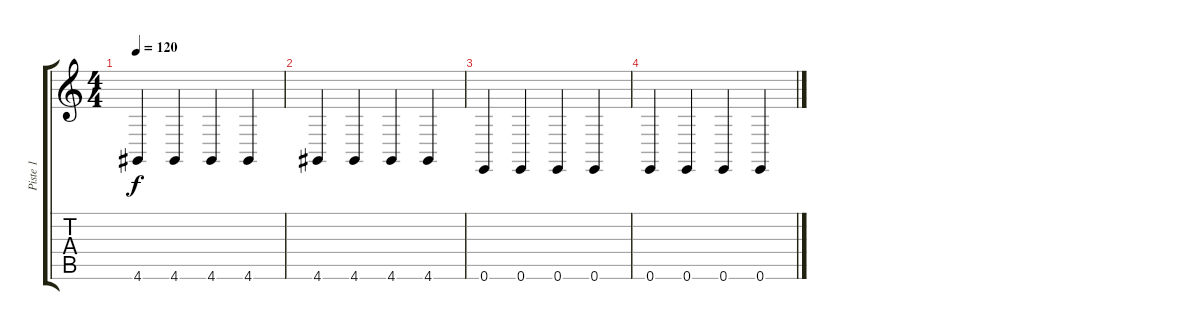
\track ("Piste 1" "Piste 1") {instrument pizzicatostrings}
\staff {score tabs}
\tuning (E4 B3 G3 D3 A2 E2) {hide}
\ts (4 4)
\tempo 120
\clef g2
\ks c
4.6.4{dy f} 4.6.4 4.6.4 4.6.4 |
4.6.4 4.6.4 4.6.4 4.6.4 |
0.6.4 0.6.4 0.6.4 0.6.4 |
0.6.4 0.6.4 0.6.4 0.6.4
